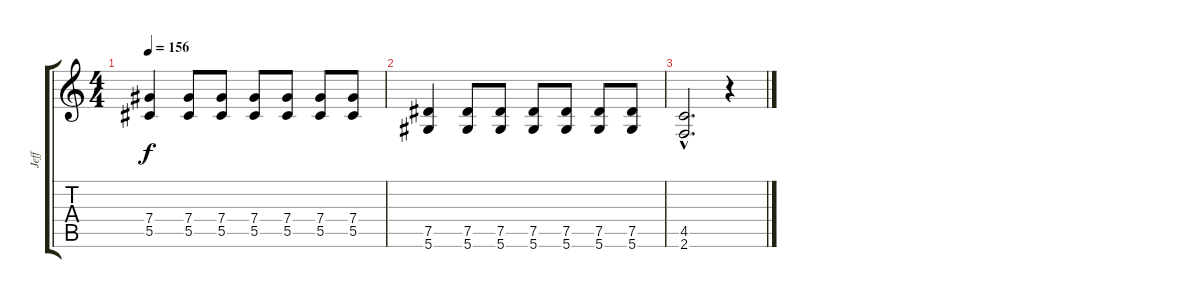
\track ("Jeff" "Jeff") {instrument distortionguitar}
\staff {score tabs}
\tuning (Eb4 Bb3 Gb3 Db3 Ab2 Eb2) {hide}
\ts (4 4)
\tempo 156
\clef g2
\ks c
(7.4 5.5).4{dy f} (7.4 5.5).8 (7.4 5.5).8 (7.4 5.5).8 (7.4 5.5).8 (7.4 5.5).8 (7.4 5.5).8 |
(7.5 5.6).4 (7.5 5.6).8 (7.5 5.6).8 (7.5 5.6).8 (7.5 5.6).8 (7.5 5.6).8 (7.5 5.6).8 |
(4.5{hac} 2.6{hac}).2{d} r.4
